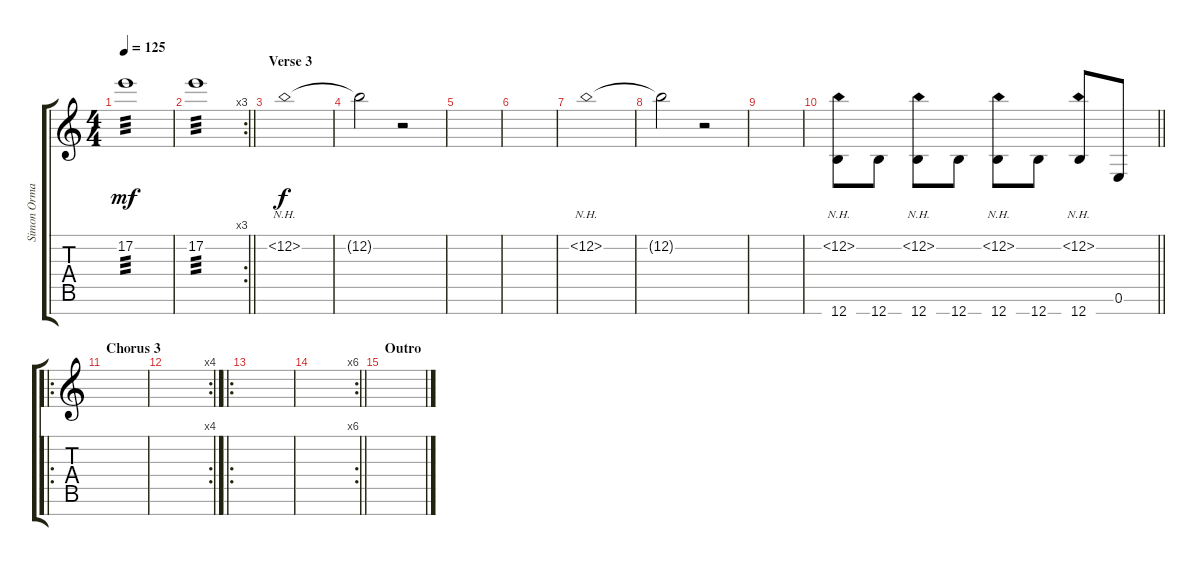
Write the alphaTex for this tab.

\track ("Simon Ormandy | Gtr. 2" "Simon Orma") {instrument electricguitarclean}
\staff {score tabs}
\tuning (E4 B3 G3 D3 A2 E2 B1) {hide}
\ts (4 4)
\tempo 125
\clef g2
\ks c
17.2.1{tp 3 dy mf} |
\rc 3
\barLineRight lightlight
17.2.1{tp 3} |
\section ("" "Verse 3")
12.2{nh}.1{dy f} |
12.2{t}.2 r.2 |
|
|
12.2{nh}.1 |
12.2{t}.2 r.2 |
|
\barLineRight lightlight
(12.2{nh} 12.7).8 12.7.8 (12.2{nh} 12.7).8 12.7.8 (12.2{nh} 12.7).8 12.7.8 (12.2{nh} 12.7).8 0.6.8 |
\ro
\section ("" "Chorus 3")
|
\rc 4
|
\ro
|
\rc 6
\barLineRight lightlight
|
\section ("" "Outro")
